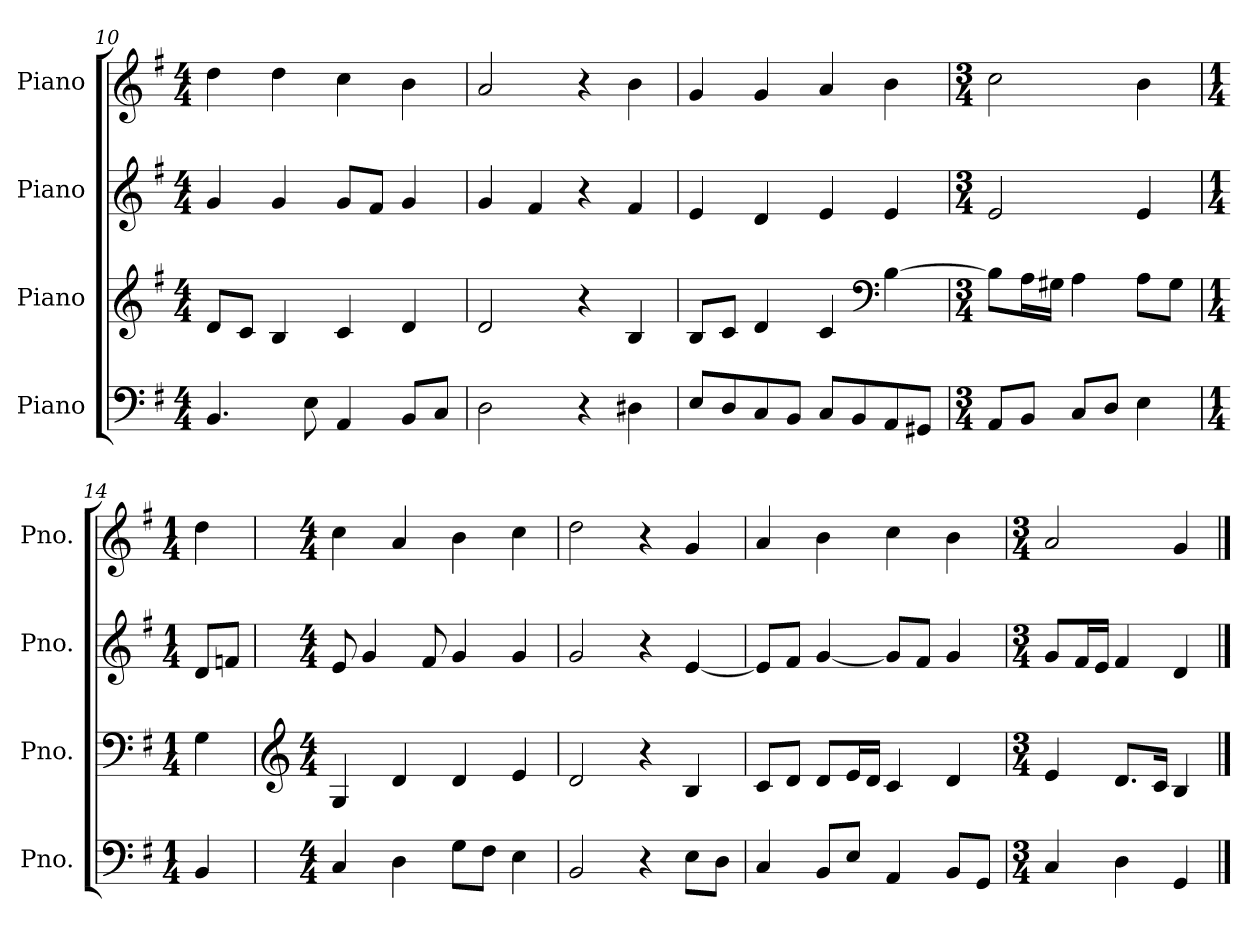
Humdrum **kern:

**kern	**kern	**kern	**kern
*part4	*part3	*part2	*part1
*staff4	*staff3	*staff2	*staff1
*I"Piano	*I"Piano	*I"Piano	*I"Piano
*I'Pno.	*I'Pno.	*I'Pno.	*I'Pno.
*clefF4	*clefG2	*clefG2	*clefG2
*k[f#]	*k[f#]	*k[f#]	*k[f#]
*M4/4	*M4/4	*M4/4	*M4/4
=10	=10	=10	=10
4.BB/	8d/L	4g/	4dd\
.	8c/J	.	.
.	4B/	4g/	4dd\
8E\	.	.	.
4AA/	4c/	8g/L	4cc\
.	.	8f#/J	.
8BB/L	4d/	4g/	4b\
8C/J	.	.	.
=11	=11	=11	=11
2D\	2d/	4g/	2a/
.	.	4f#/	.
4r	4r	4r	4r
4D#X\	4B/	4f#/	4b\
!!LO:LB:g=z
=12	=12	=12	=12
8E/L	8B/L	4e/	4g/
8D/	8c/J	.	.
8C/	4d/	4d/	4g/
8BB/J	.	.	.
8C/L	4c/	4e/	4a/
8BB/	.	.	.
*	*clefF4	*	*
8AA/	[4B\	4e/	4b\
8GG#X/J	.	.	.
=13	=13	=13	=13
*M3/4	*M3/4	*M3/4	*M3/4
8AA/L	8B\L]	2e/	2cc\
8BB/J	16A\L	.	.
.	16G#X\JJ	.	.
8C/L	4A\	.	.
8D/J	.	.	.
4E\	8A\L	4e/	4b\
.	8G#\J	.	.
=14	=14	=14	=14
*M1/4	*M1/4	*M1/4	*M1/4
4BB/	4G\	8d/L	4dd\
.	.	8fn/J	.
=15	=15	=15	=15
*	*clefG2	*	*
*M4/4	*M4/4	*M4/4	*M4/4
4C/	4G/	8e/	4cc\
.	.	4g/	.
4D\	4d/	.	4a/
.	.	8f#/	.
8G\L	4d/	4g/	4b\
8F#\J	.	.	.
4E\	4e/	4g/	4cc\
=16	=16	=16	=16
2BB/	2d/	2g/	2dd\
4r	4r	4r	4r
8E\L	4B/	[4e/	4g/
8D\J	.	.	.
!!LO:PB:g=z
=17	=17	=17	=17
4C/	8c/L	8e/L]	4a/
.	8d/J	8f#/J	.
8BB/L	8d/L	[4g/	4b\
8E/J	16e/L	.	.
.	16d/JJ	.	.
4AA/	4c/	8g/L]	4cc\
.	.	8f#/J	.
8BB/L	4d/	4g/	4b\
8GG/J	.	.	.
=18	=18	=18	=18
*M3/4	*M3/4	*M3/4	*M3/4
4C/	4e/	8g/L	2a/
.	.	16f#/L	.
.	.	16e/JJ	.
4D\	8.d/L	4f#/	.
.	16c/Jk	.	.
4GG/	4B/	4d/	4g/
==	==	==	==
*-	*-	*-	*-
